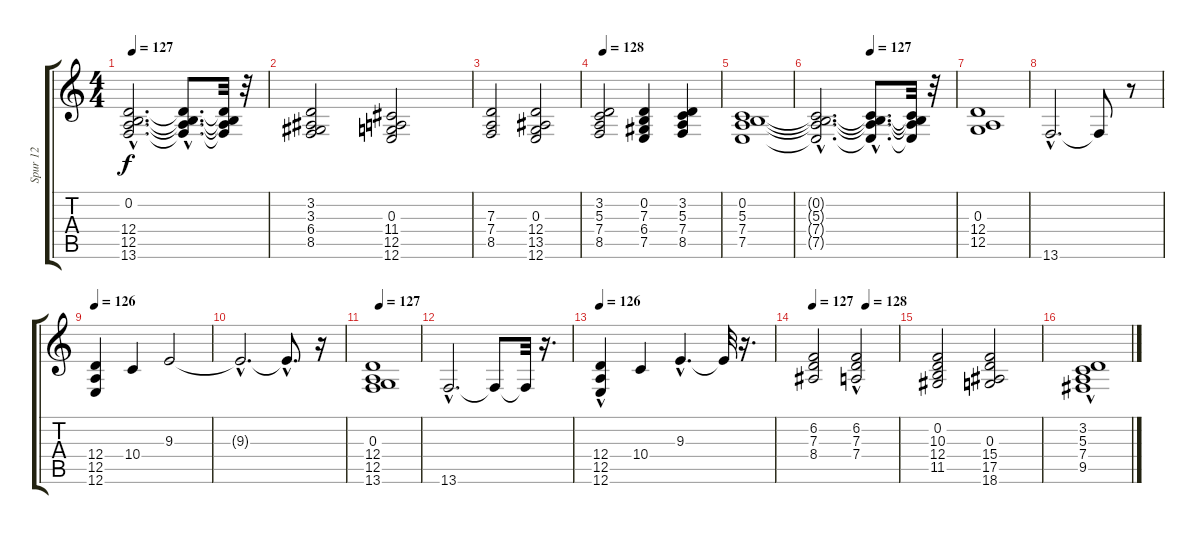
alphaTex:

\track ("Spur 12" "Spur 12") {instrument pad2warm}
\staff {score tabs}
\tuning (E4 B3 G3 D3 A2 E2) {hide}
\ts (4 4)
\tempo 127
\clef g2
\ks c
(0.2{hac} 12.4{hac} 12.5{hac} 13.6{hac}).2{d dy f} (0.2{hac t} 12.4{hac t} 12.5{hac t} 13.6{hac t}).8{d} (0.2{t} 12.4{t} 12.5{t} 13.6{t}).32 r.32 |
(3.2 3.3 6.4 8.5).2 (0.3 11.4 12.5 12.6).2 |
(7.3 7.4 8.5).2 (0.3 12.4 13.5 12.6).2 |
\tempo 128
(3.2 5.3 7.4 8.5).2 (0.2 7.3 6.4 7.5).4 (3.2 5.3 7.4 8.5).4 |
(0.2 5.3 7.4 7.5).1 |
\tempo (127 0.375)
(0.2{hac t} 5.3{hac t} 7.4{hac t} 7.5{hac t}).2{d} (0.2{hac t} 5.3{hac t} 7.4{hac t} 7.5{hac t}).8{d} (0.2{t} 5.3{t} 7.4{t} 7.5{t}).32 r.32 |
(0.3 12.4 12.5).1 |
13.6{hac}.2{d} 13.6{t}.8 r.8 |
\tempo 126
(12.4 12.5 12.6).4 10.4.4 9.3.2 |
9.3{hac t}.2{d} 9.3{hac t}.8{d} r.16 |
\tempo 127
(0.3 12.4 12.5 13.6).1 |
13.6{hac}.2{d} 13.6{t}.8 13.6{t}.32 r.16{d} |
\tempo 126
(12.4 12.5{hac} 12.6).4 10.4.4 9.3{hac}.4{d} 9.3{t}.32 r.16{d} |
\tempo 127
\tempo (128 0.625)
(6.2 7.3 8.4).2 (6.2 7.3 7.4{hac}).2 |
(0.2 10.3 12.4 11.5).2 (0.3 15.4 17.5 18.6).2 |
(3.2{hac} 5.3 7.4 9.5).1
